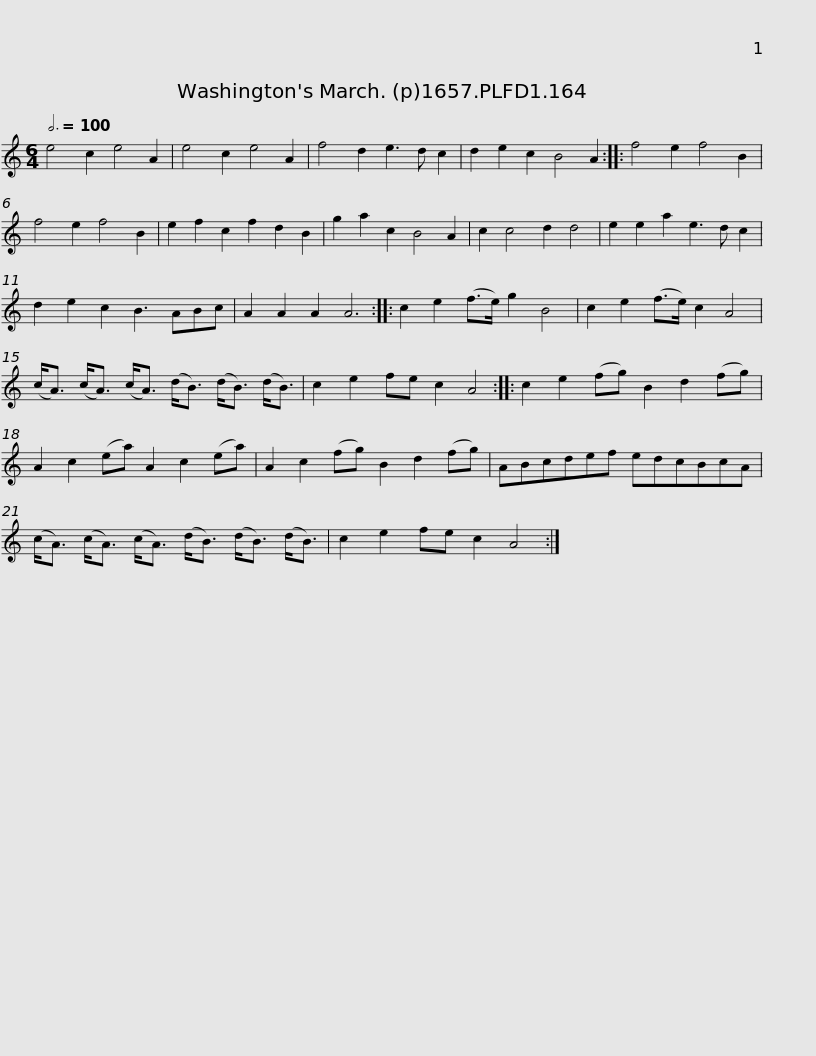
X:1
L:1/8
Q:3/4=100
M:6/4
I:linebreak $
K:C
V:1 treble
V:1
 e4 c2 e4 A2 | e4 c2 e4 A2 | f4 d2 e3 d c2 | d2 e2 c2 B4 A2 :: f4 e2 f4 B2 | %5
 f4 e2 f4 B2 | e2 f2 c2 f2 d2 B2 | g2 a2 c2 B4 A2 |$ c2 c4 d2 d4 | e2 e2 a2 e3 d c2 | %10
 d2 e2 c2 B3 ABc | A2 A2 A2 A6 :: c2 e2 (f>e) g2 B4 | c2 e2 (f>e) c2 A4 |$ (c<A) (c<A) (c<A) (d<B) (d<B) (d<B) | %15
 c2 e2 fe c2 A4 :: c2 e2 (fg) B2 d2 (fg) | A2 c2 (ea) A2 c2 (ea) |$ A2 c2 (fg) B2 d2 (fg) | ABcdef edcBcA | %20
 (c<A) (c<A) (c<A) (d<B) (d<B) (d<B) | c2 e2 fe c2 A4 :| %22
